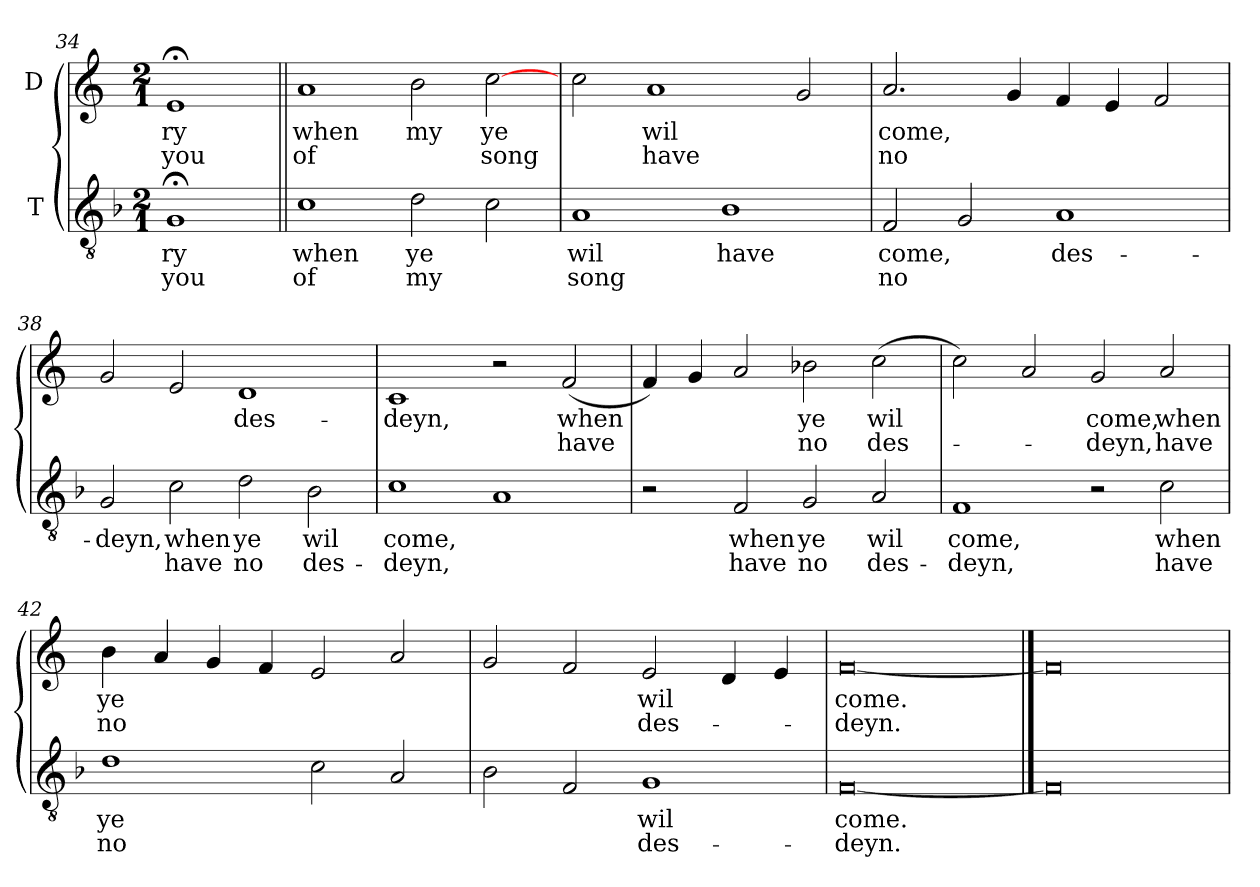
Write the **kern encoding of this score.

**kern	**text	**text	**kern	**text	**text
*part2	*part2	*part2	*part1	*part1	*part1
*staff2	*staff2	*staff2	*staff1	*staff1	*staff1
*I"T	*	*	*I"D	*	*
*clefGv2	*	*	*clefG2	*	*
*ITrd7c12	*	*	*	*	*
*k[b-]	*	*	*k[]	*	*
*F:	*	*	*C:	*	*
*M2/1	*	*	*M2/1	*	*
=34	=34	=34	=34	=34	=34
!	!LO:LY:b:color=#000000	!LO:LY:b:color=#000000	!	!	!
!	!	!	!	!LO:LY:b:color=#000000	!LO:LY:b:color=#000000
1GG;i/	-ry	you	1e;i/	-ry	you
=35||	=35||	=35||	=35||	=35||	=35||
!	!LO:LY:b:color=#000000	!LO:LY:b:color=#000000	!	!	!
!	!	!	!	!LO:LY:b:color=#000000	!LO:LY:b:color=#000000
1Ci\	when	of	1ai/	when	of
!	!LO:LY:b:color=#000000	!LO:LY:b:color=#000000	!	!	!
!	!	!	!	!LO:LY:b:color=#000000	!
2Di\	ye	my	2bi\	my	.
!	!	!	!	!LO:LY:b:color=#000000	!LO:LY:b:color=#000000
2Ci\	.	.	[2cci\	ye	song
=36	=36	=36	=36	=36	=36
!	!LO:LY:b:color=#000000	!LO:LY:b:color=#000000	!	!	!
1AAi/	wil	song	2cci\	.	.
!	!	!	!	!LO:LY:b:color=#000000	!LO:LY:b:color=#000000
.	.	.	1ai/	wil	have
!	!LO:LY:b:color=#000000	!	!	!	!
1BB-i/	have	.	.	.	.
.	.	.	2gi/	.	.
=37	=37	=37	=37	=37	=37
!	!LO:LY:b:color=#000000	!LO:LY:b:color=#000000	!	!	!
!	!	!	!	!LO:LY:b:color=#000000	!LO:LY:b:color=#000000
2FFi/	come,	no	2.ai/	come,	no
2GGi/	.	.	.	.	.
.	.	.	4gi/	.	.
!	!LO:LY:b:color=#000000	!	!	!	!
1AAi/	des-	.	4fi/	.	.
.	.	.	4ei/	.	.
.	.	.	2fi/	.	.
=38	=38	=38	=38	=38	=38
!	!LO:LY:b:color=#000000	!	!	!	!
2GGi/	-deyn,	.	2gi/	.	.
!	!LO:LY:b:color=#000000	!LO:LY:b:color=#000000	!	!	!
2Ci\	when	have	2ei/	.	.
!	!LO:LY:b:color=#000000	!LO:LY:b:color=#000000	!	!	!
!	!	!	!	!LO:LY:b:color=#000000	!
2Di\	ye	no	1di/	des-	.
!	!LO:LY:b:color=#000000	!LO:LY:b:color=#000000	!	!	!
2BB-i\	wil	des-	.	.	.
!!LO:LB:g=z
=39	=39	=39	=39	=39	=39
!	!LO:LY:b:color=#000000	!LO:LY:b:color=#000000	!	!	!
!	!	!	!	!LO:LY:b:color=#000000	!
1Ci\	come,	-deyn,	1ci/	-deyn,	.
1AAi/	.	.	2r	.	.
!	!	!	!	!LO:LY:b:color=#000000	!LO:LY:b:color=#000000
.	.	.	(2fi/	when	have
=40	=40	=40	=40	=40	=40
2r	.	.	4fi/)	.	.
.	.	.	4gi/	.	.
!	!LO:LY:b:color=#000000	!LO:LY:b:color=#000000	!	!	!
2FFi/	when	have	2ai/	.	.
!	!LO:LY:b:color=#000000	!LO:LY:b:color=#000000	!	!	!
!	!	!	!	!LO:LY:b:color=#000000	!LO:LY:b:color=#000000
2GGi/	ye	no	2b-Xi\	ye	no
!	!LO:LY:b:color=#000000	!LO:LY:b:color=#000000	!	!	!
!	!	!	!	!LO:LY:b:color=#000000	!LO:LY:b:color=#000000
2AAi/	wil	des-	(2cci\	wil	des-
=41	=41	=41	=41	=41	=41
!	!LO:LY:b:color=#000000	!LO:LY:b:color=#000000	!	!	!
1FFi/	come,	-deyn,	2cci\)	.	.
.	.	.	2ai/	.	.
!	!	!	!	!LO:LY:b:color=#000000	!LO:LY:b:color=#000000
2r	.	.	2gi/	come,	-deyn,
!	!LO:LY:b:color=#000000	!LO:LY:b:color=#000000	!	!	!
!	!	!	!	!LO:LY:b:color=#000000	!LO:LY:b:color=#000000
2Ci\	when	have	2ai/	when	have
=42	=42	=42	=42	=42	=42
!	!LO:LY:b:color=#000000	!LO:LY:b:color=#000000	!	!	!
!	!	!	!	!LO:LY:b:color=#000000	!LO:LY:b:color=#000000
1Di\	ye	no	4bi\	ye	no
.	.	.	4ai/	.	.
.	.	.	4gi/	.	.
.	.	.	4fi/	.	.
2Ci\	.	.	2ei/	.	.
2AAi/	.	.	2ai/	.	.
=43	=43	=43	=43	=43	=43
2BB-i\	.	.	2gi/	.	.
2FFi/	.	.	2fi/	.	.
!	!LO:LY:b:color=#000000	!LO:LY:b:color=#000000	!	!	!
!	!	!	!	!LO:LY:b:color=#000000	!LO:LY:b:color=#000000
1GGi/	wil	des-	2ei/	wil	des-
.	.	.	4di/	.	.
.	.	.	4ei/	.	.
=44	=44	=44	=44	=44	=44
!	!LO:LY:b:color=#000000	!LO:LY:b:color=#000000	!	!	!
!	!	!	!	!LO:LY:b:color=#000000	!LO:LY:b:color=#000000
[0FFi/	come.	-deyn.	[0fi/	come.	-deyn.
==45	==45	==45	==45	==45	==45
0FFi/]	.	.	0fi/]	.	.
=	=	=	=	=	=
*-	*-	*-	*-	*-	*-
